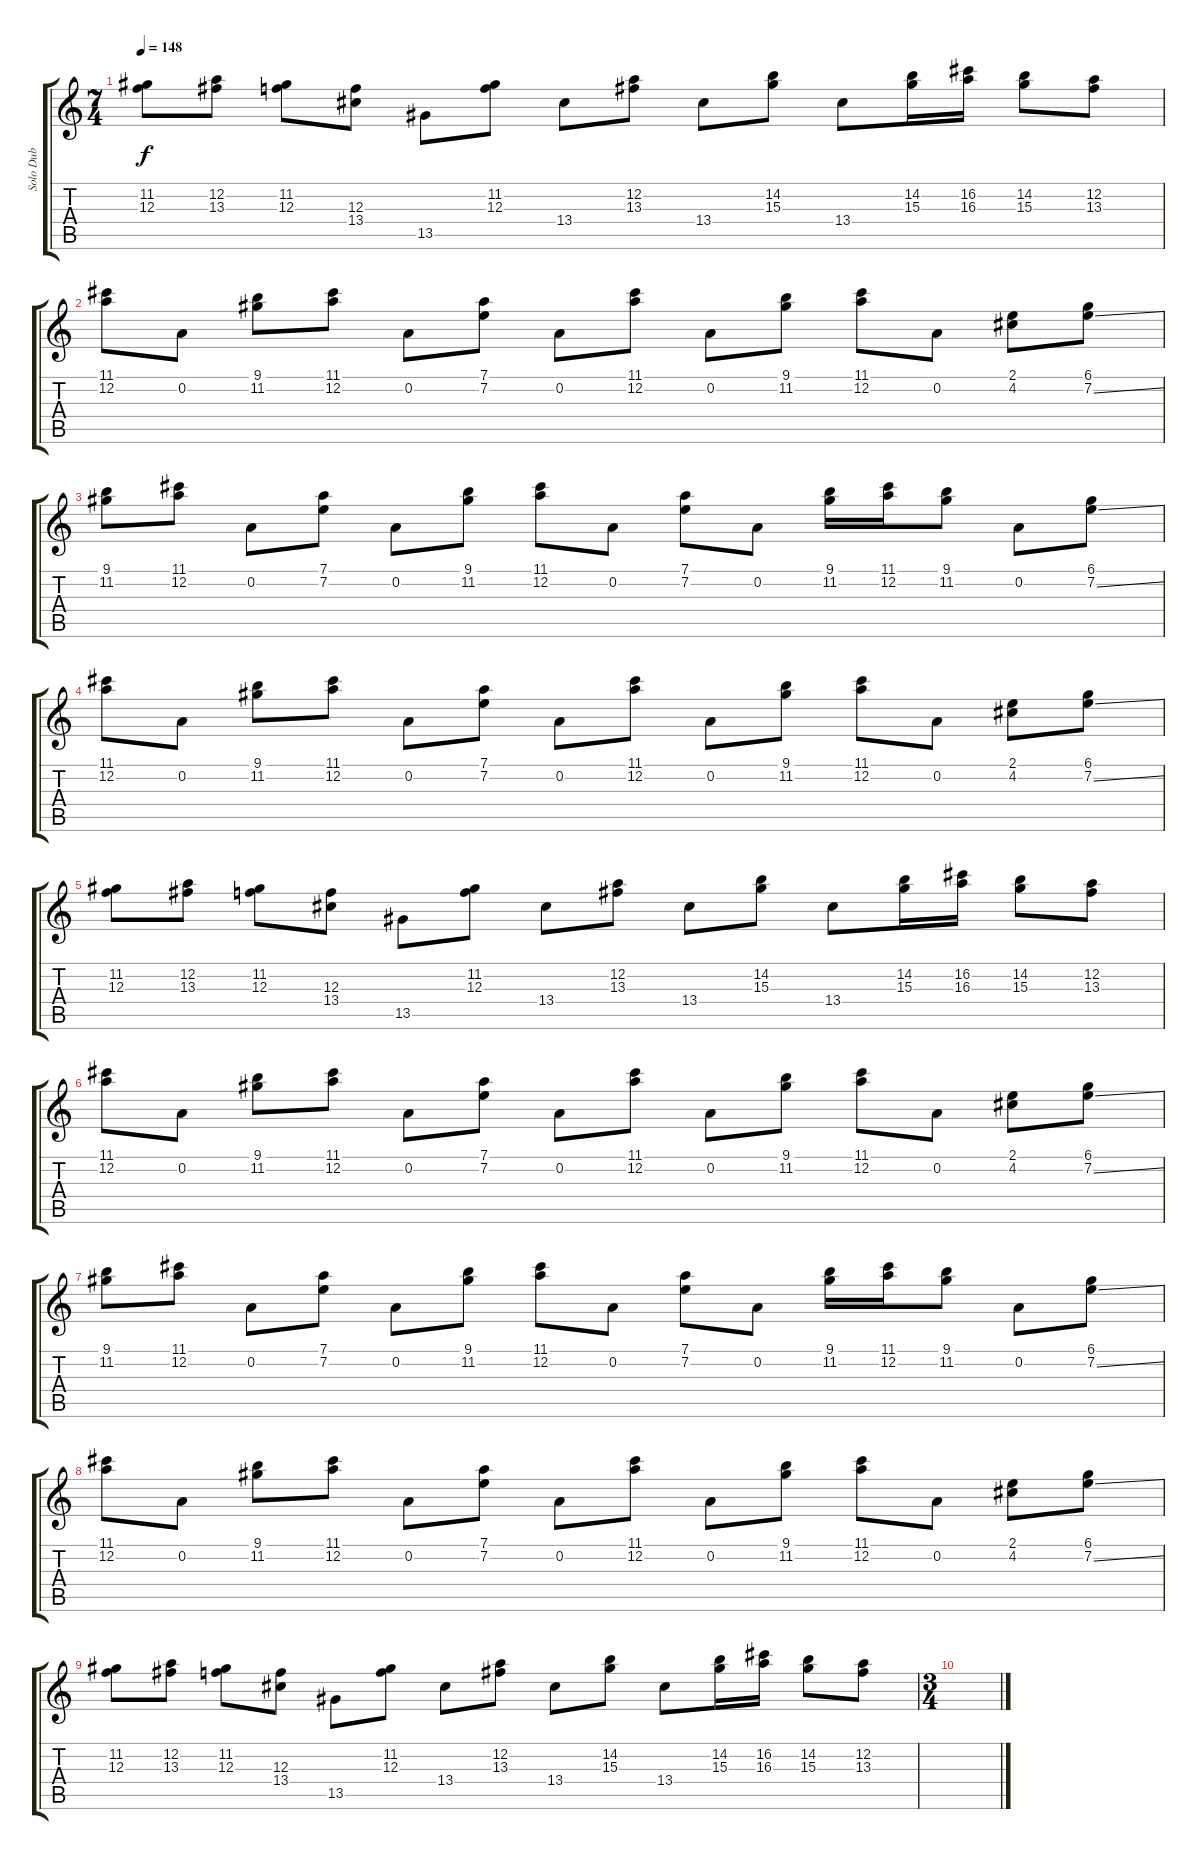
\track ("Solo Dub" "Solo Dub") {instrument overdrivenguitar}
\staff {score tabs}
\tuning (D4 A3 F3 C3 G2 C2) {hide}
\ts (7 4)
\tempo 148
\clef g2
\ks c
(11.2 12.3).8{dy f} (12.2 13.3).8 (11.2 12.3).8 (12.3 13.4).8 13.5.8 (11.2 12.3).8 13.4.8 (12.2 13.3).8 13.4.8 (14.2 15.3).8 13.4.8 (14.2 15.3).16 (16.2 16.3).16 (14.2 15.3).8 (12.2 13.3).8 |
(11.1 12.2).8{volume 14} 0.2.8 (9.1 11.2).8 (11.1 12.2).8 0.2.8 (7.1 7.2).8 0.2.8 (11.1 12.2).8 0.2.8 (9.1 11.2).8 (11.1 12.2).8 0.2.8 (2.1 4.2).8 (6.1 7.2{ss}).8 |
(9.1 11.2).8 (11.1 12.2).8 0.2.8 (7.1 7.2).8 0.2.8 (9.1 11.2).8 (11.1 12.2).8 0.2.8 (7.1 7.2).8 0.2.8 (9.1 11.2).16 (11.1 12.2).16 (9.1 11.2).8 0.2.8 (6.1 7.2{ss}).8 |
(11.1 12.2).8{volume 14} 0.2.8 (9.1 11.2).8 (11.1 12.2).8 0.2.8 (7.1 7.2).8 0.2.8 (11.1 12.2).8 0.2.8 (9.1 11.2).8 (11.1 12.2).8 0.2.8 (2.1 4.2).8 (6.1 7.2{ss}).8 |
(11.2 12.3).8 (12.2 13.3).8 (11.2 12.3).8 (12.3 13.4).8 13.5.8 (11.2 12.3).8 13.4.8 (12.2 13.3).8 13.4.8 (14.2 15.3).8 13.4.8 (14.2 15.3).16 (16.2 16.3).16 (14.2 15.3).8 (12.2 13.3).8 |
(11.1 12.2).8{volume 14} 0.2.8 (9.1 11.2).8 (11.1 12.2).8 0.2.8 (7.1 7.2).8 0.2.8 (11.1 12.2).8 0.2.8 (9.1 11.2).8 (11.1 12.2).8 0.2.8 (2.1 4.2).8 (6.1 7.2{ss}).8 |
(9.1 11.2).8 (11.1 12.2).8 0.2.8 (7.1 7.2).8 0.2.8 (9.1 11.2).8 (11.1 12.2).8 0.2.8 (7.1 7.2).8 0.2.8 (9.1 11.2).16 (11.1 12.2).16 (9.1 11.2).8 0.2.8 (6.1 7.2{ss}).8 |
(11.1 12.2).8{volume 14} 0.2.8 (9.1 11.2).8 (11.1 12.2).8 0.2.8 (7.1 7.2).8 0.2.8 (11.1 12.2).8 0.2.8 (9.1 11.2).8 (11.1 12.2).8 0.2.8 (2.1 4.2).8 (6.1 7.2{ss}).8 |
(11.2 12.3).8 (12.2 13.3).8 (11.2 12.3).8 (12.3 13.4).8 13.5.8 (11.2 12.3).8 13.4.8 (12.2 13.3).8 13.4.8 (14.2 15.3).8 13.4.8 (14.2 15.3).16 (16.2 16.3).16 (14.2 15.3).8 (12.2 13.3).8 |
\ts (3 4)
